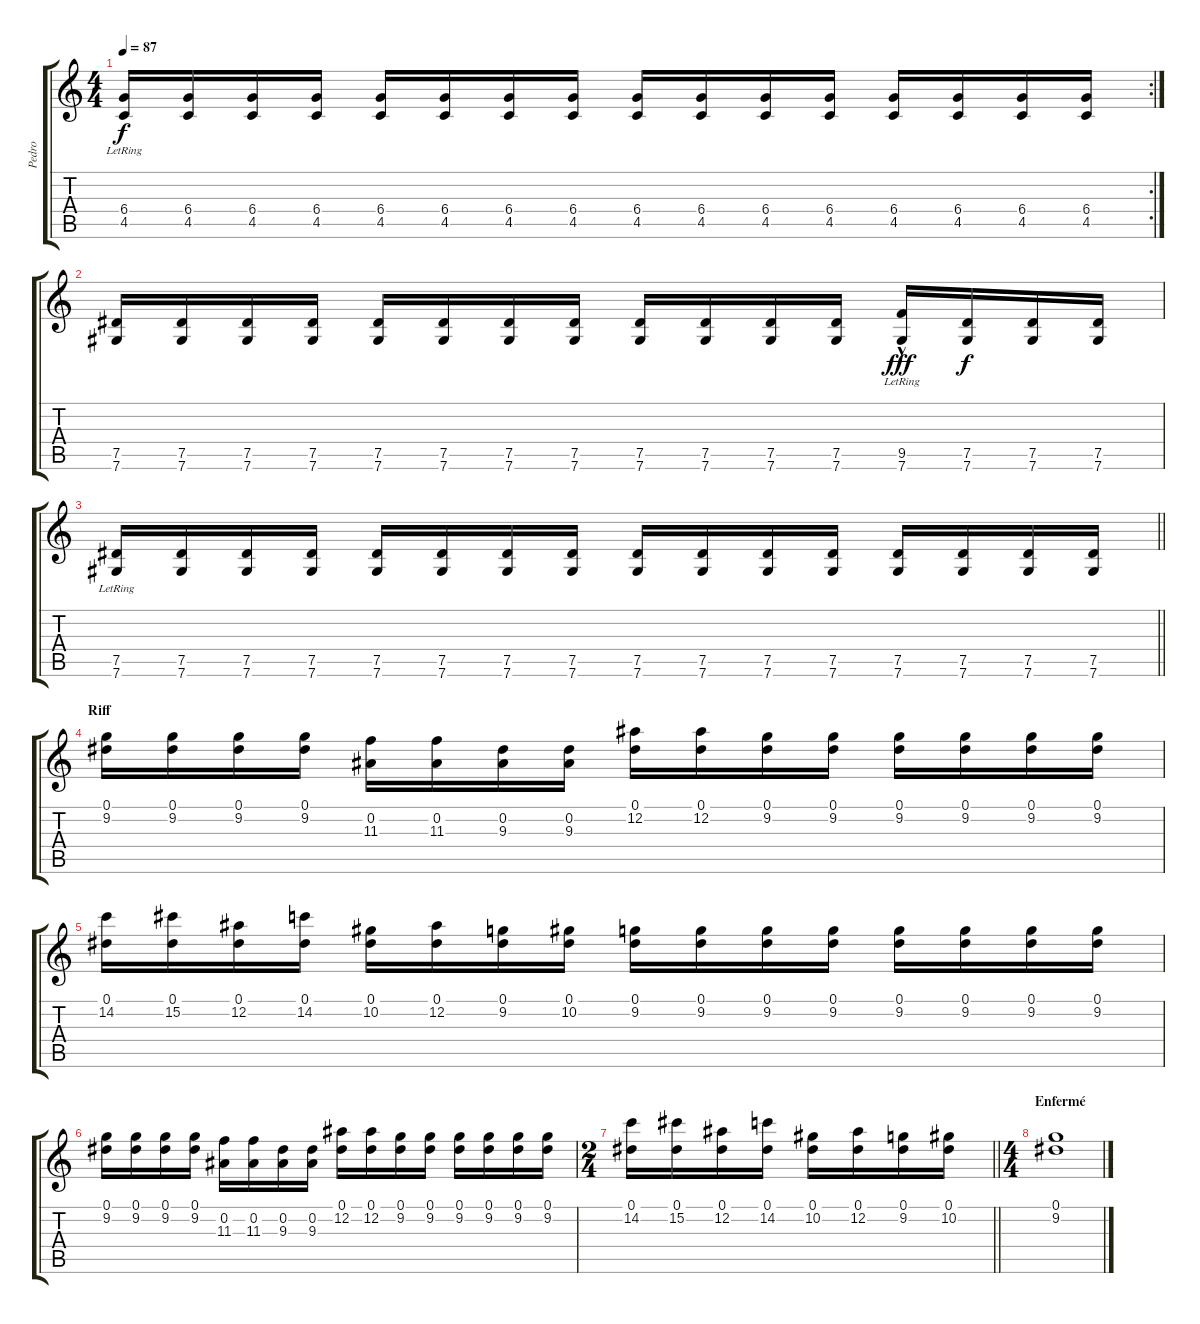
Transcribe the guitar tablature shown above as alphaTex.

\track ("Pedro" "Pedro") {instrument distortionguitar}
\staff {score tabs}
\tuning (Eb4 Bb3 Gb3 Db3 Ab2 Db2) {hide}
\rc 2
\ts (4 4)
\tempo 87
\clef g2
\ks c
(6.4{lr} 4.5).16{dy f} (6.4 4.5).16 (6.4 4.5).16 (6.4 4.5).16 (6.4 4.5).16 (6.4 4.5).16 (6.4 4.5).16 (6.4 4.5).16 (6.4 4.5).16 (6.4 4.5).16 (6.4 4.5).16 (6.4 4.5).16 (6.4 4.5).16 (6.4 4.5).16 (6.4 4.5).16 (6.4 4.5).16 |
(7.5 7.6).16 (7.5 7.6).16 (7.5 7.6).16 (7.5 7.6).16 (7.5 7.6).16 (7.5 7.6).16 (7.5 7.6).16 (7.5 7.6).16 (7.5 7.6).16 (7.5 7.6).16 (7.5 7.6).16 (7.5 7.6).16 (9.5{hac lr} 7.6).16{dy fff} (7.5 7.6).16{dy f} (7.5 7.6).16 (7.5 7.6).16 |
\barLineRight lightlight
(7.5{lr} 7.6).16 (7.5 7.6).16 (7.5 7.6).16 (7.5 7.6).16 (7.5 7.6).16 (7.5 7.6).16 (7.5 7.6).16 (7.5 7.6).16 (7.5 7.6).16 (7.5 7.6).16 (7.5 7.6).16 (7.5 7.6).16 (7.5 7.6).16 (7.5 7.6).16 (7.5 7.6).16 (7.5 7.6).16 |
\section ("" "Riff")
(0.1 9.2).16 (0.1 9.2).16 (0.1 9.2).16 (0.1 9.2).16 (0.2 11.3).16 (0.2 11.3).16 (0.2 9.3).16 (0.2 9.3).16 (0.1 12.2).16 (0.1 12.2).16 (0.1 9.2).16 (0.1 9.2).16 (0.1 9.2).16 (0.1 9.2).16 (0.1 9.2).16 (0.1 9.2).16 |
(0.1 14.2).16 (0.1 15.2).16 (0.1 12.2).16 (0.1 14.2).16 (0.1 10.2).16 (0.1 12.2).16 (0.1 9.2).16 (0.1 10.2).16 (0.1 9.2).16 (0.1 9.2).16 (0.1 9.2).16 (0.1 9.2).16 (0.1 9.2).16 (0.1 9.2).16 (0.1 9.2).16 (0.1 9.2).16 |
(0.1 9.2).16 (0.1 9.2).16 (0.1 9.2).16 (0.1 9.2).16 (0.2 11.3).16 (0.2 11.3).16 (0.2 9.3).16 (0.2 9.3).16 (0.1 12.2).16 (0.1 12.2).16 (0.1 9.2).16 (0.1 9.2).16 (0.1 9.2).16 (0.1 9.2).16 (0.1 9.2).16 (0.1 9.2).16 |
\ts (2 4)
\barLineRight lightlight
(0.1 14.2).16 (0.1 15.2).16 (0.1 12.2).16 (0.1 14.2).16 (0.1 10.2).16 (0.1 12.2).16 (0.1 9.2).16 (0.1 10.2).16 |
\ts (4 4)
\section ("" "Enfermé")
(0.1 9.2).1
